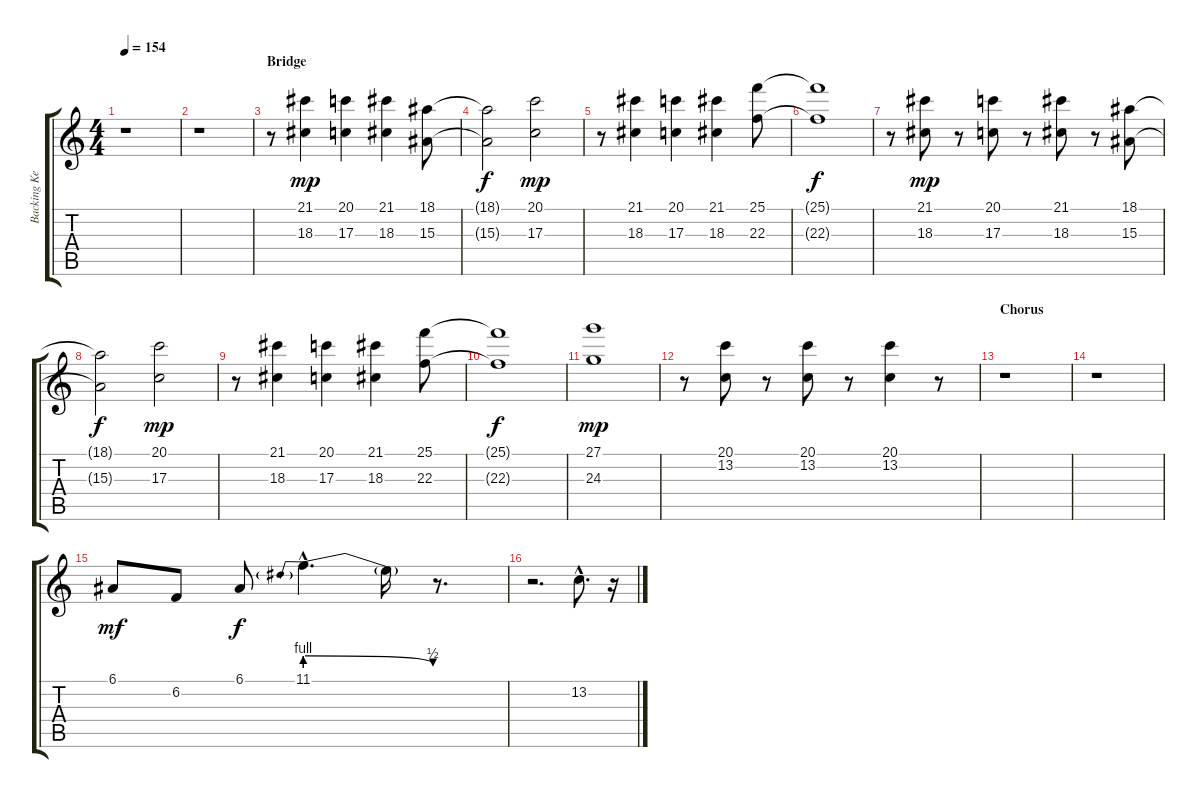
\track ("Backing Keyboards" "Backing Ke") {instrument flute}
\staff {score tabs}
\tuning (E4 B3 G3 D3 A2 E2) {hide}
\ts (4 4)
\tempo 154
\clef g2
\ks c
r.1{dy f} |
r.1 |
\section ("" "Bridge")
r.8{volume 12 instrument orchestrahit} (21.1 18.3).4{dy mp} (20.1 17.3).4 (21.1 18.3).4 (18.1 15.3).8 |
(18.1{t} 15.3{t}).2{dy f} (20.1 17.3).2{dy mp} |
r.8 (21.1 18.3).4 (20.1 17.3).4 (21.1 18.3).4 (25.1 22.3).8 |
(25.1{t} 22.3{t}).1{dy f} |
r.8 (21.1 18.3).8{dy mp} r.8 (20.1 17.3).8 r.8 (21.1 18.3).8 r.8 (18.1 15.3).8 |
(18.1{t} 15.3{t}).2{dy f} (20.1 17.3).2{dy mp} |
r.8 (21.1 18.3).4 (20.1 17.3).4 (21.1 18.3).4 (25.1 22.3).8 |
(25.1{t} 22.3{t}).1{dy f} |
(27.1 24.3).1{dy mp} |
r.8 (20.1 13.2).8 r.8 (20.1 13.2).8 r.8 (20.1 13.2).4 r.8 |
\section ("" "Chorus")
r.1{volume 15 instrument flute} |
r.1 |
6.1.8{dy mf} 6.2.8 6.1.8{dy f} 11.1{be (prebendrelease 0 4 60 2) hac}.4{d} 11.1{t}.16 r.8{d} |
r.2{d} 13.2{hac}.8{d} r.16
